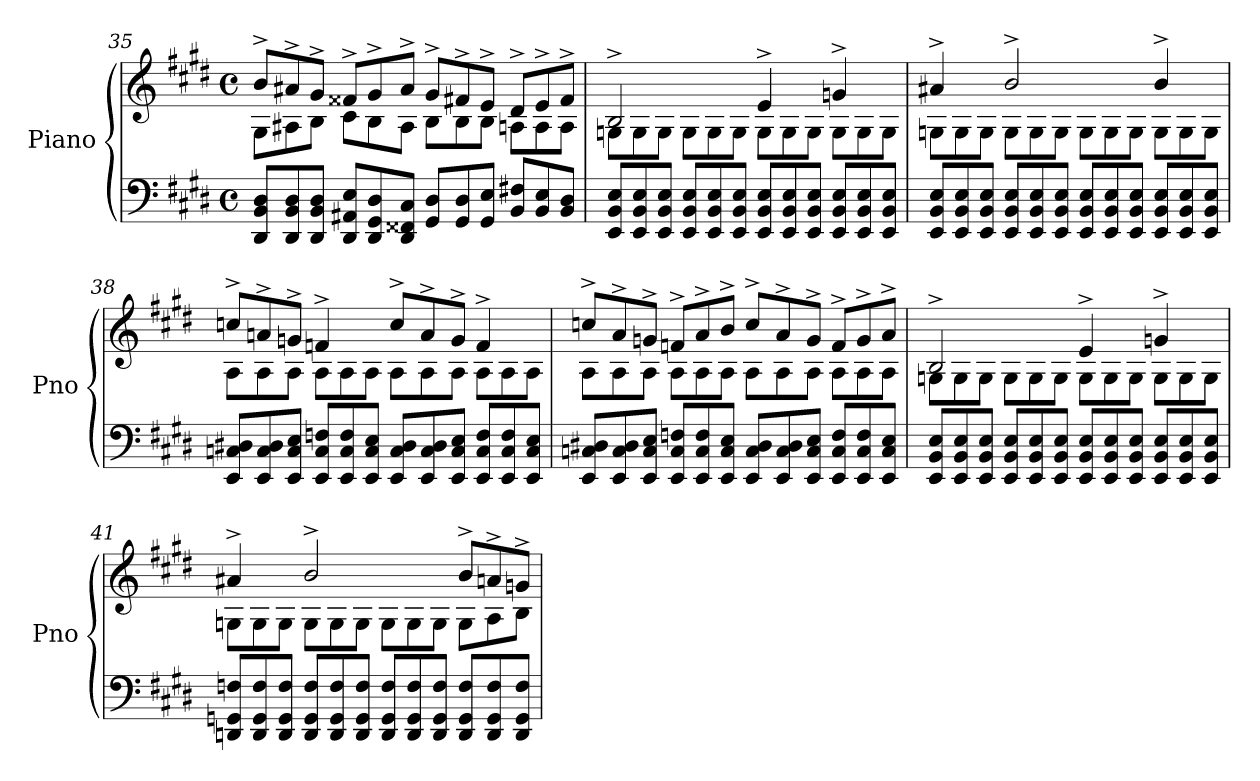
**kern	**kern
*part1	*part1
*staff2	*staff1
*I"Piano	*
*I'Pno	*
*clefF4	*clefG2
*k[f#c#g#d#]	*k[f#c#g#d#]
*M4/4	*M4/4
*met(c)	*met(c)
*Xtuplet	*Xtuplet
=35	=35
*	*^
12DD#/ 12BB/ 12D#/L	12b^/L	12G#\L
12DD#/ 12BB/ 12D#/	12a#X^/	12A#X\
12DD#/ 12BB/ 12D#/J	12g#^/J	12B\J
12DD#/ 12AA#X/ 12E/L	12f##X^/L	12c#\L
12DD#/ 12GG#/ 12D#/	12g#^/	12B\
12DD#/ 12FF##X/ 12C#/J	12a#^/J	12A#\J
12GG#/ 12D#/L	12g#^/L	12B\L
12GG#/ 12D#/	12f#X^/	12B\
12GG#/ 12E/J	12e^/J	12B\J
12BB/ 12F#X/L	12d#^/L	12An\L
12BB/ 12E/	12e^/	12A\
12BB/ 12D#/J	12f#^/J	12A\J
!!LO:LB:g=z	!!
=36	=36	=36
12EE/ 12BB/ 12E/L	2B^/	12Gn\L
12EE/ 12BB/ 12E/	.	12G\
12EE/ 12BB/ 12E/J	.	12G\J
12EE/ 12BB/ 12E/L	.	12G\L
12EE/ 12BB/ 12E/	.	12G\
12EE/ 12BB/ 12E/J	.	12G\J
12EE/ 12BB/ 12E/L	4e^/	12G\L
12EE/ 12BB/ 12E/	.	12G\
12EE/ 12BB/ 12E/J	.	12G\J
12EE/ 12BB/ 12E/L	4gn^/	12G\L
12EE/ 12BB/ 12E/	.	12G\
12EE/ 12BB/ 12E/J	.	12G\J
=37	=37	=37
12EE/ 12BB/ 12E/L	4a#X^/	12Gn\L
12EE/ 12BB/ 12E/	.	12G\
12EE/ 12BB/ 12E/J	.	12G\J
12EE/ 12BB/ 12E/L	2b^/	12G\L
12EE/ 12BB/ 12E/	.	12G\
12EE/ 12BB/ 12E/J	.	12G\J
12EE/ 12BB/ 12E/L	.	12G\L
12EE/ 12BB/ 12E/	.	12G\
12EE/ 12BB/ 12E/J	.	12G\J
12EE/ 12BB/ 12E/L	4b^/	12G\L
12EE/ 12BB/ 12E/	.	12G\
12EE/ 12BB/ 12E/J	.	12G\J
=38	=38	=38
12EE/ 12Cn/ 12D#X/L	12ccn^/L	12A\L
12EE/ 12C/ 12D#/	12an^/	12A\
12EE/ 12C/ 12E/J	12gn^/J	12A\J
12EE/ 12C/ 12Fn/L	4fn^/	12A\L
12EE/ 12C/ 12F/	.	12A\
12EE/ 12C/ 12E/J	.	12A\J
12EE/ 12C/ 12D#/L	12cc^/L	12A\L
12EE/ 12C/ 12D#/	12a^/	12A\
12EE/ 12C/ 12E/J	12g^/J	12A\J
12EE/ 12C/ 12F/L	4f^/	12A\L
12EE/ 12C/ 12F/	.	12A\
12EE/ 12C/ 12E/J	.	12A\J
!!LO:PB:g=z	!!
=39	=39	=39
12EE/ 12Cn/ 12D#X/L	12ccn^/L	12A\L
12EE/ 12C/ 12D#/	12a^/	12A\
12EE/ 12C/ 12E/J	12gn^/J	12A\J
12EE/ 12C/ 12Fn/L	12fn^/L	12A\L
12EE/ 12C/ 12F/	12a^/	12A\
12EE/ 12C/ 12E/J	12b^/J	12A\J
12EE/ 12C/ 12D#/L	12cc^/L	12A\L
12EE/ 12C/ 12D#/	12a^/	12A\
12EE/ 12C/ 12E/J	12g^/J	12A\J
12EE/ 12C/ 12F/L	12f^/L	12A\L
12EE/ 12C/ 12F/	12g^/	12A\
12EE/ 12C/ 12E/J	12a^/J	12A\J
=40	=40	=40
12EE/ 12BB/ 12E/L	2B^/	12Gn\L
12EE/ 12BB/ 12E/	.	12G\
12EE/ 12BB/ 12E/J	.	12G\J
12EE/ 12BB/ 12E/L	.	12G\L
12EE/ 12BB/ 12E/	.	12G\
12EE/ 12BB/ 12E/J	.	12G\J
12EE/ 12BB/ 12E/L	4e^/	12G\L
12EE/ 12BB/ 12E/	.	12G\
12EE/ 12BB/ 12E/J	.	12G\J
12EE/ 12BB/ 12E/L	4gn^/	12G\L
12EE/ 12BB/ 12E/	.	12G\
12EE/ 12BB/ 12E/J	.	12G\J
=41	=41	=41
12DDn/ 12GGn/ 12Fn/L	4a#X^/	12Gn\L
12DD/ 12GG/ 12F/	.	12G\
12DD/ 12GG/ 12F/J	.	12G\J
12DD/ 12GG/ 12F/L	2b^/	12G\L
12DD/ 12GG/ 12F/	.	12G\
12DD/ 12GG/ 12F/J	.	12G\J
12DD/ 12GG/ 12F/L	.	12G\L
12DD/ 12GG/ 12F/	.	12G\
12DD/ 12GG/ 12F/J	.	12G\J
12DD/ 12GG/ 12F/L	12b^/L	12G\L
12DD/ 12GG/ 12F/	12an^/	12A\
12DD/ 12GG/ 12F/J	12gn^/J	12B\J
*	*v	*v
=	=
*-	*-
